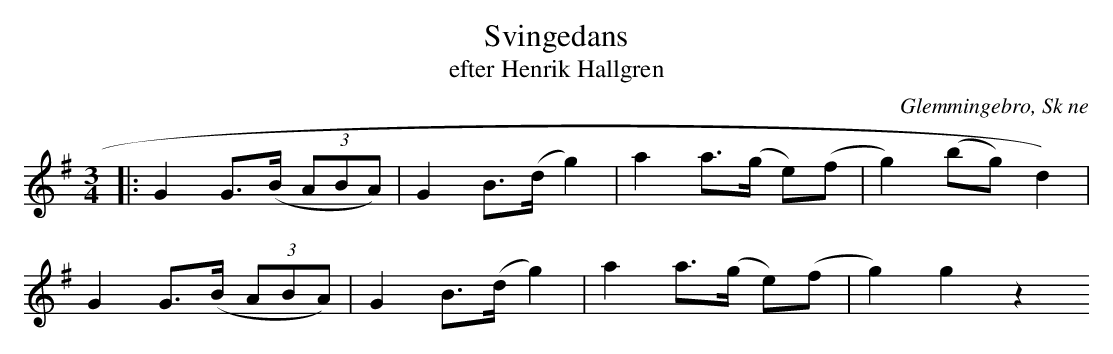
X:1
T:Svingedans
T:efter Henrik Hallgren
O:Glemmingebro, Sk ne
M:3/4
L:1/8
K:G
|: G2 G>(B (3ABA) | G2 B>(d g2) | a2 a>(g e)(f | g2) (bg) d2) |
G2 G>(B (3ABA) | G2 B>(d g2) | a2 a>(g e)(f | g2) g2 z2
